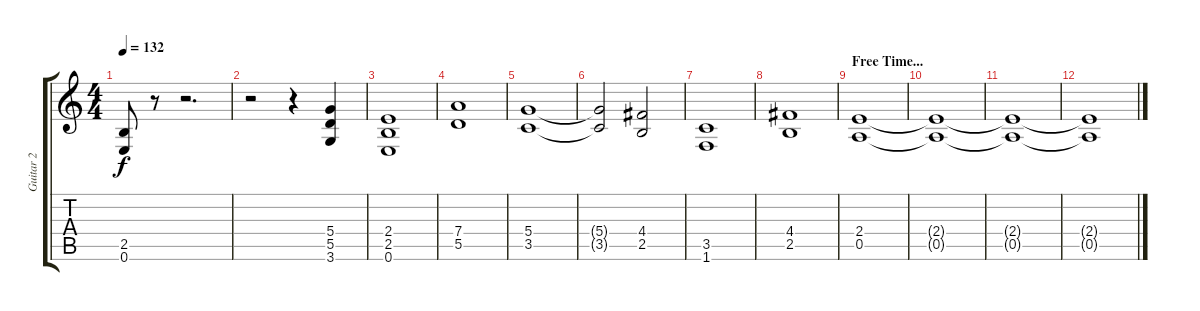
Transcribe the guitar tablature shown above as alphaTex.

\track ("Guitar 2" "Guitar 2") {instrument overdrivenguitar}
\staff {score tabs}
\tuning (E4 B3 G3 D3 A2 E2) {hide}
\ts (4 4)
\tempo 132
\clef g2
\ks c
(2.5 0.6).8{dy f volume 13 instrument overdrivenguitar} r.8 r.2{d} |
r.2 r.4 (5.4 5.5 3.6).4 |
(2.4 2.5 0.6).1 |
(7.4 5.5).1 |
(5.4 3.5).1 |
(5.4{t} 3.5{t}).2 (4.4 2.5).2 |
(3.5 1.6).1 |
(4.4 2.5).1 |
\section ("" "Free Time...")
(2.4 0.5).1 |
(2.4{t} 0.5{t}).1 |
(2.4{t} 0.5{t}).1 |
(2.4{t} 0.5{t}).1
